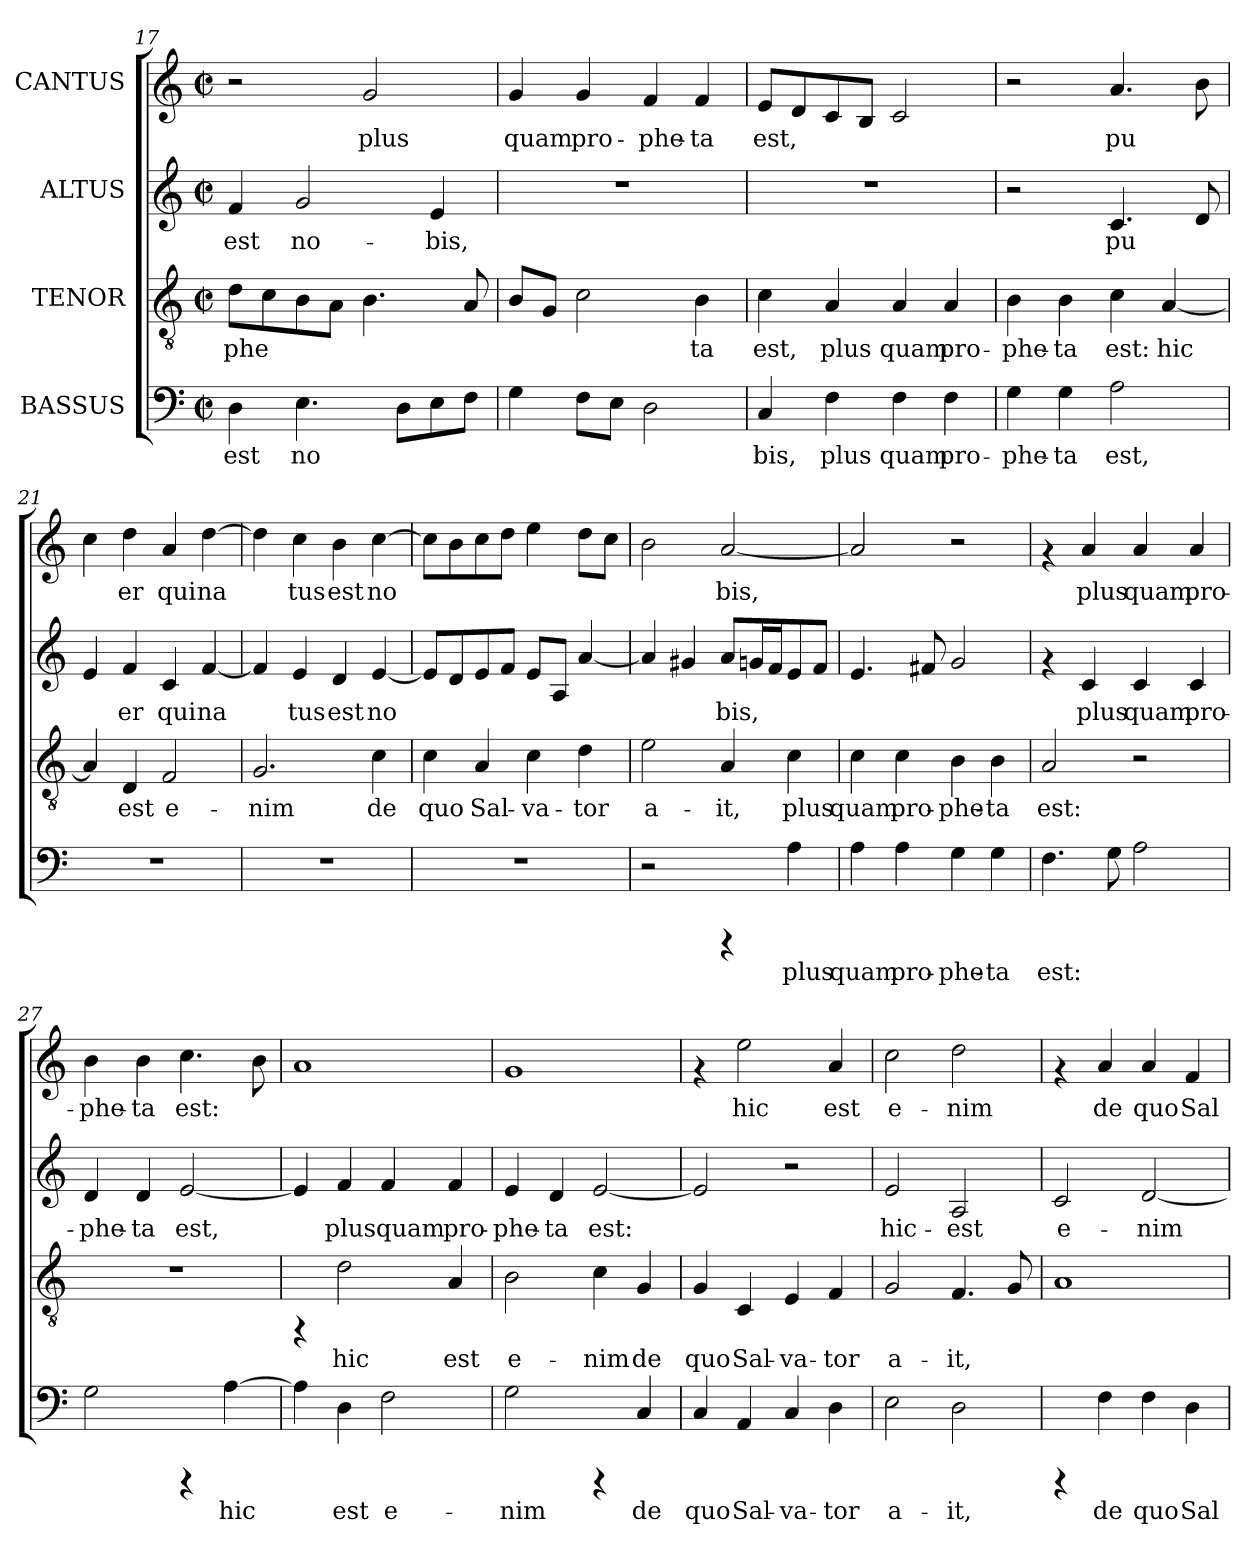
**kern	**text	**kern	**text	**kern	**text	**kern	**text
*part4	*part4	*part3	*part3	*part2	*part2	*part1	*part1
*staff4	*staff4	*staff3	*staff3	*staff2	*staff2	*staff1	*staff1
*I"BASSUS	*	*I"TENOR	*	*I"ALTUS	*	*I"CANTUS	*
*clefF4	*	*clefGv2	*	*clefG2	*	*clefG2	*
*k[]	*	*k[]	*	*k[]	*	*k[]	*
*C:	*	*C:	*	*C:	*	*C:	*
*M2/2	*	*M2/2	*	*M2/2	*	*M2/2	*
*met(c|)	*	*met(c|)	*	*met(c|)	*	*met(c|)	*
=17	=17	=17	=17	=17	=17	=17	=17
!	!LO:LY:b:cj	!	!LO:LY:b:cj	!	!LO:LY:b:cj	!	!
4D\	est	8d\L	-phe-	4f/	est	2r	.
!	!	!	!LO:LY:b:cj	!	!	!	!
.	.	8c\	--	.	.	.	.
!	!LO:LY:b:cj	!	!LO:LY:b:cj	!	!LO:LY:b:cj	!	!
4.E\	no-	8B\	--	2g/	no-	.	.
!	!	!	!LO:LY:b:cj	!	!	!	!
.	.	8A\J	--	.	.	.	.
!	!	!	!LO:LY:b:cj	!	!	!	!LO:LY:b:cj
.	.	4.B\	--	.	.	2g/	plus
!	!LO:LY:b:cj	!	!	!	!	!	!
8D\L	--	.	.	.	.	.	.
!	!LO:LY:b:cj	!	!	!	!LO:LY:b:cj	!	!
8E\	--	.	.	4e/	-bis,	.	.
!	!LO:LY:b:cj	!	!LO:LY:b:cj	!	!	!	!
8F\J	--	8A/	--	.	.	.	.
=18	=18	=18	=18	=18	=18	=18	=18
!	!LO:LY:b:cj	!	!LO:LY:b:cj	!	!	!	!LO:LY:b:cj
4G\	--	8B/L	--	1r	.	4g/	quam
!	!	!	!LO:LY:b:cj	!	!	!	!
.	.	8G/J	--	.	.	.	.
!	!LO:LY:b:cj	!	!LO:LY:b:cj	!	!	!	!LO:LY:b:cj
8F\L	--	2c\	--	.	.	4g/	pro-
!	!LO:LY:b:cj	!	!	!	!	!	!
8E\J	--	.	.	.	.	.	.
!	!LO:LY:b:cj	!	!	!	!	!	!LO:LY:b:cj
2D\	--	.	.	.	.	4f/	-phe-
!	!	!	!LO:LY:b:cj	!	!	!	!LO:LY:b:cj
.	.	4B\	-ta	.	.	4f/	-ta
!!LO:LB:g=z
=19	=19	=19	=19	=19	=19	=19	=19
!	!LO:LY:b:cj	!	!LO:LY:b:cj	!	!	!	!LO:LY:b:cj
4C/	-bis,	4c\	est,	1r	.	8e/L	est,
!	!	!	!	!	!	!	!LO:LY:b:cj
.	.	.	.	.	.	8d/	.
!	!LO:LY:b:cj	!	!LO:LY:b:cj	!	!	!	!LO:LY:b:cj
4F\	plus	4A/	plus	.	.	8c/	.
!	!	!	!	!	!	!	!LO:LY:b:cj
.	.	.	.	.	.	8B/J	.
!	!LO:LY:b:cj	!	!LO:LY:b:cj	!	!	!	!LO:LY:b:cj
4F\	quam	4A/	quam	.	.	2c/	.
!	!LO:LY:b:cj	!	!LO:LY:b:cj	!	!	!	!
4F\	pro-	4A/	pro-	.	.	.	.
=20	=20	=20	=20	=20	=20	=20	=20
!	!LO:LY:b:cj	!	!LO:LY:b:cj	!	!	!	!
4G\	-phe-	4B\	-phe-	2r	.	2r	.
!	!LO:LY:b:cj	!	!LO:LY:b:cj	!	!	!	!
4G\	-ta	4B\	-ta	.	.	.	.
!	!LO:LY:b:cj	!	!LO:LY:b:cj	!	!LO:LY:b:cj	!	!LO:LY:b:cj
2A\	est,	4c\	est:	4.c/	pu-	4.a/	pu-
!	!	!	!LO:LY:b:cj	!	!	!	!
.	.	[<4A/	hic	.	.	.	.
!	!	!	!	!	!LO:LY:b:cj	!	!LO:LY:b:cj
.	.	.	.	8d/	--	8b\	--
=21	=21	=21	=21	=21	=21	=21	=21
!	!	!	!LO:LY:b:cj	!	!LO:LY:b:cj	!	!LO:LY:b:cj
1r	.	4A/]	.	4e/	--	4cc\	--
!	!	!	!LO:LY:b:cj	!	!LO:LY:b:cj	!	!LO:LY:b:cj
.	.	4D/	est	4f/	-er	4dd\	-er
!	!	!	!LO:LY:b:cj	!	!LO:LY:b:cj	!	!LO:LY:b:cj
.	.	2F/	e-	4c/	qui	4a/	qui
!	!	!	!	!	!LO:LY:b:cj	!	!LO:LY:b:cj
.	.	.	.	[<4f/	na-	[>4dd\	na-
=22	=22	=22	=22	=22	=22	=22	=22
!	!	!	!LO:LY:b:cj	!	!LO:LY:b:cj	!	!LO:LY:b:cj
1r	.	2.G/	-nim	4f/]	--	4dd\]	--
!	!	!	!	!	!LO:LY:b:cj	!	!LO:LY:b:cj
.	.	.	.	4e/	-tus	4cc\	-tus
!	!	!	!	!	!LO:LY:b:cj	!	!LO:LY:b:cj
.	.	.	.	4d/	est	4b\	est
!	!	!	!LO:LY:b:cj	!	!LO:LY:b:cj	!	!LO:LY:b:cj
.	.	4c\	de	[<4e/	no-	[>4cc\	no-
=23	=23	=23	=23	=23	=23	=23	=23
!	!	!	!LO:LY:b:cj	!	!LO:LY:b:cj	!	!LO:LY:b:cj
1r	.	4c\	quo	8e/L]	--	8cc\L]	--
!	!	!	!	!	!LO:LY:b:cj	!	!LO:LY:b:cj
.	.	.	.	8d/	--	8b\	--
!	!	!	!LO:LY:b:cj	!	!LO:LY:b:cj	!	!LO:LY:b:cj
.	.	4A/	Sal-	8e/	--	8cc\	--
!	!	!	!	!	!LO:LY:b:cj	!	!LO:LY:b:cj
.	.	.	.	8f/J	--	8dd\J	--
!	!	!	!LO:LY:b:cj	!	!LO:LY:b:cj	!	!LO:LY:b:cj
.	.	4c\	-va-	8e/L	--	4ee\	--
!	!	!	!	!	!LO:LY:b:cj	!	!
.	.	.	.	8A/J	--	.	.
!	!	!	!LO:LY:b:cj	!	!LO:LY:b:cj	!	!LO:LY:b:cj
.	.	4d\	-tor	[<4a/	--	8dd\L	--
!	!	!	!	!	!	!	!LO:LY:b:cj
.	.	.	.	.	.	8cc\J	--
=24	=24	=24	=24	=24	=24	=24	=24
!	!	!	!LO:LY:b:cj	!	!LO:LY:b:cj	!	!LO:LY:b:cj
2r	.	2e\	a-	4a/]	--	2b\	--
!	!	!	!	!	!LO:LY:b:cj	!	!
.	.	.	.	4g#X/	--	.	.
!	!	!	!LO:LY:b:cj	!	!LO:LY:b:cj	!	!LO:LY:b:cj
4rCCC	.	4A/	-it,	8a/L	-bis,	[<2a/	-bis,
!	!	!	!	!	!LO:LY:b:cj	!	!
.	.	.	.	16g/	.	.	.
!	!	!	!	!	!LO:LY:b:cj	!	!
.	.	.	.	16f/	.	.	.
!	!LO:LY:b:cj	!	!LO:LY:b:cj	!	!LO:LY:b:cj	!	!
4A\	plus	4c\	plus	8e/	.	.	.
!	!	!	!	!	!LO:LY:b:cj	!	!
.	.	.	.	8f/J	.	.	.
!!LO:PB:g=z
=25	=25	=25	=25	=25	=25	=25	=25
!	!LO:LY:b:cj	!	!LO:LY:b:cj	!	!LO:LY:b:cj	!	!LO:LY:b:cj
4A\	quam	4c\	quam	4.e/	.	2a/]	.
!	!LO:LY:b:cj	!	!LO:LY:b:cj	!	!	!	!
4A\	pro-	4c\	pro-	.	.	.	.
!	!	!	!	!	!LO:LY:b:cj	!	!
.	.	.	.	8f#/	.	.	.
!	!LO:LY:b:cj	!	!LO:LY:b:cj	!	!LO:LY:b:cj	!	!
4G\	-phe-	4B\	-phe-	2g/	.	2r	.
!	!LO:LY:b:cj	!	!LO:LY:b:cj	!	!	!	!
4G\	-ta	4B\	-ta	.	.	.	.
=26	=26	=26	=26	=26	=26	=26	=26
!	!LO:LY:b:cj	!	!LO:LY:b:cj	!	!	!	!
4.F\	est:	2A/	est:	4rf	.	4rf	.
!	!	!	!	!	!LO:LY:b:cj	!	!LO:LY:b:cj
.	.	.	.	4c/	plus	4a/	plus
!	!LO:LY:b:cj	!	!	!	!	!	!
8G\	.	.	.	.	.	.	.
!	!LO:LY:b:cj	!	!	!	!LO:LY:b:cj	!	!LO:LY:b:cj
2A\	.	2r	.	4c/	quam	4a/	quam
!	!	!	!	!	!LO:LY:b:cj	!	!LO:LY:b:cj
.	.	.	.	4c/	pro-	4a/	pro-
=27	=27	=27	=27	=27	=27	=27	=27
!	!LO:LY:b:cj	!	!	!	!LO:LY:b:cj	!	!LO:LY:b:cj
2G\	.	1r	.	4d/	-phe-	4b\	-phe-
!	!	!	!	!	!LO:LY:b:cj	!	!LO:LY:b:cj
.	.	.	.	4d/	-ta	4b\	-ta
!	!	!	!	!	!LO:LY:b:cj	!	!LO:LY:b:cj
4rCCC	.	.	.	[<2e/	est,	4.cc\	est:
!	!LO:LY:b:cj	!	!	!	!	!	!
[>4A\	hic	.	.	.	.	.	.
!	!	!	!	!	!	!	!LO:LY:b:cj
.	.	.	.	.	.	8b\	.
=28	=28	=28	=28	=28	=28	=28	=28
!	!LO:LY:b:cj	!	!	!	!LO:LY:b:cj	!	!LO:LY:b:cj
4A\]	.	4rFF	.	4e/]	.	1a	.
!	!LO:LY:b:cj	!	!LO:LY:b:cj	!	!LO:LY:b:cj	!	!
4D\	est	2d\	hic	4f/	plus	.	.
!	!LO:LY:b:cj	!	!	!	!LO:LY:b:cj	!	!
2F\	e-	.	.	4f/	quam	.	.
!	!	!	!LO:LY:b:cj	!	!LO:LY:b:cj	!	!
.	.	4A/	est	4f/	pro-	.	.
=29	=29	=29	=29	=29	=29	=29	=29
!	!LO:LY:b:cj	!	!LO:LY:b:cj	!	!LO:LY:b:cj	!	!LO:LY:b:cj
2G\	-nim	2B\	e-	4e/	-phe-	1g	.
!	!	!	!	!	!LO:LY:b:cj	!	!
.	.	.	.	4d/	-ta	.	.
!	!	!	!LO:LY:b:cj	!	!LO:LY:b:cj	!	!
4rCCC	.	4c\	-nim	[<2e/	est:	.	.
!	!LO:LY:b:cj	!	!LO:LY:b:cj	!	!	!	!
4C/	de	4G/	de	.	.	.	.
=30	=30	=30	=30	=30	=30	=30	=30
!	!LO:LY:b:cj	!	!LO:LY:b:cj	!	!LO:LY:b:cj	!	!
4C/	quo	4G/	quo	2e/]	.	4rf	.
!	!LO:LY:b:cj	!	!LO:LY:b:cj	!	!	!	!LO:LY:b:cj
4AA/	Sal-	4C/	Sal-	.	.	2ee\	hic
!	!LO:LY:b:cj	!	!LO:LY:b:cj	!	!	!	!
4C/	-va-	4E/	-va-	2r	.	.	.
!	!LO:LY:b:cj	!	!LO:LY:b:cj	!	!	!	!LO:LY:b:cj
4D\	-tor	4F/	-tor	.	.	4a/	est
!!LO:PB:g=z
=31	=31	=31	=31	=31	=31	=31	=31
!	!LO:LY:b:cj	!	!LO:LY:b:cj	!	!LO:LY:b:cj	!	!LO:LY:b:cj
2E\	a-	2G/	a-	2e/	hic-	2cc\	e-
!	!LO:LY:b:cj	!	!LO:LY:b:cj	!	!LO:LY:b:cj	!	!LO:LY:b:cj
2D\	-it,	4.F/	-it,	2A/	-est	2dd\	-nim
!	!	!	!LO:LY:b:cj	!	!	!	!
.	.	8G/	.	.	.	.	.
=32	=32	=32	=32	=32	=32	=32	=32
!	!	!	!LO:LY:b:cj	!	!LO:LY:b:cj	!	!
4rCCC	.	1A	.	2c/	e-	4rf	.
!	!LO:LY:b:cj	!	!	!	!	!	!LO:LY:b:cj
4F\	de	.	.	.	.	4a/	de
!	!LO:LY:b:cj	!	!	!	!LO:LY:b:cj	!	!LO:LY:b:cj
4F\	quo	.	.	[<2d/	-nim	4a/	quo
!	!LO:LY:b:cj	!	!	!	!	!	!LO:LY:b:cj
4D\	Sal-	.	.	.	.	4f/	Sal-
=	=	=	=	=	=	=	=
*-	*-	*-	*-	*-	*-	*-	*-
